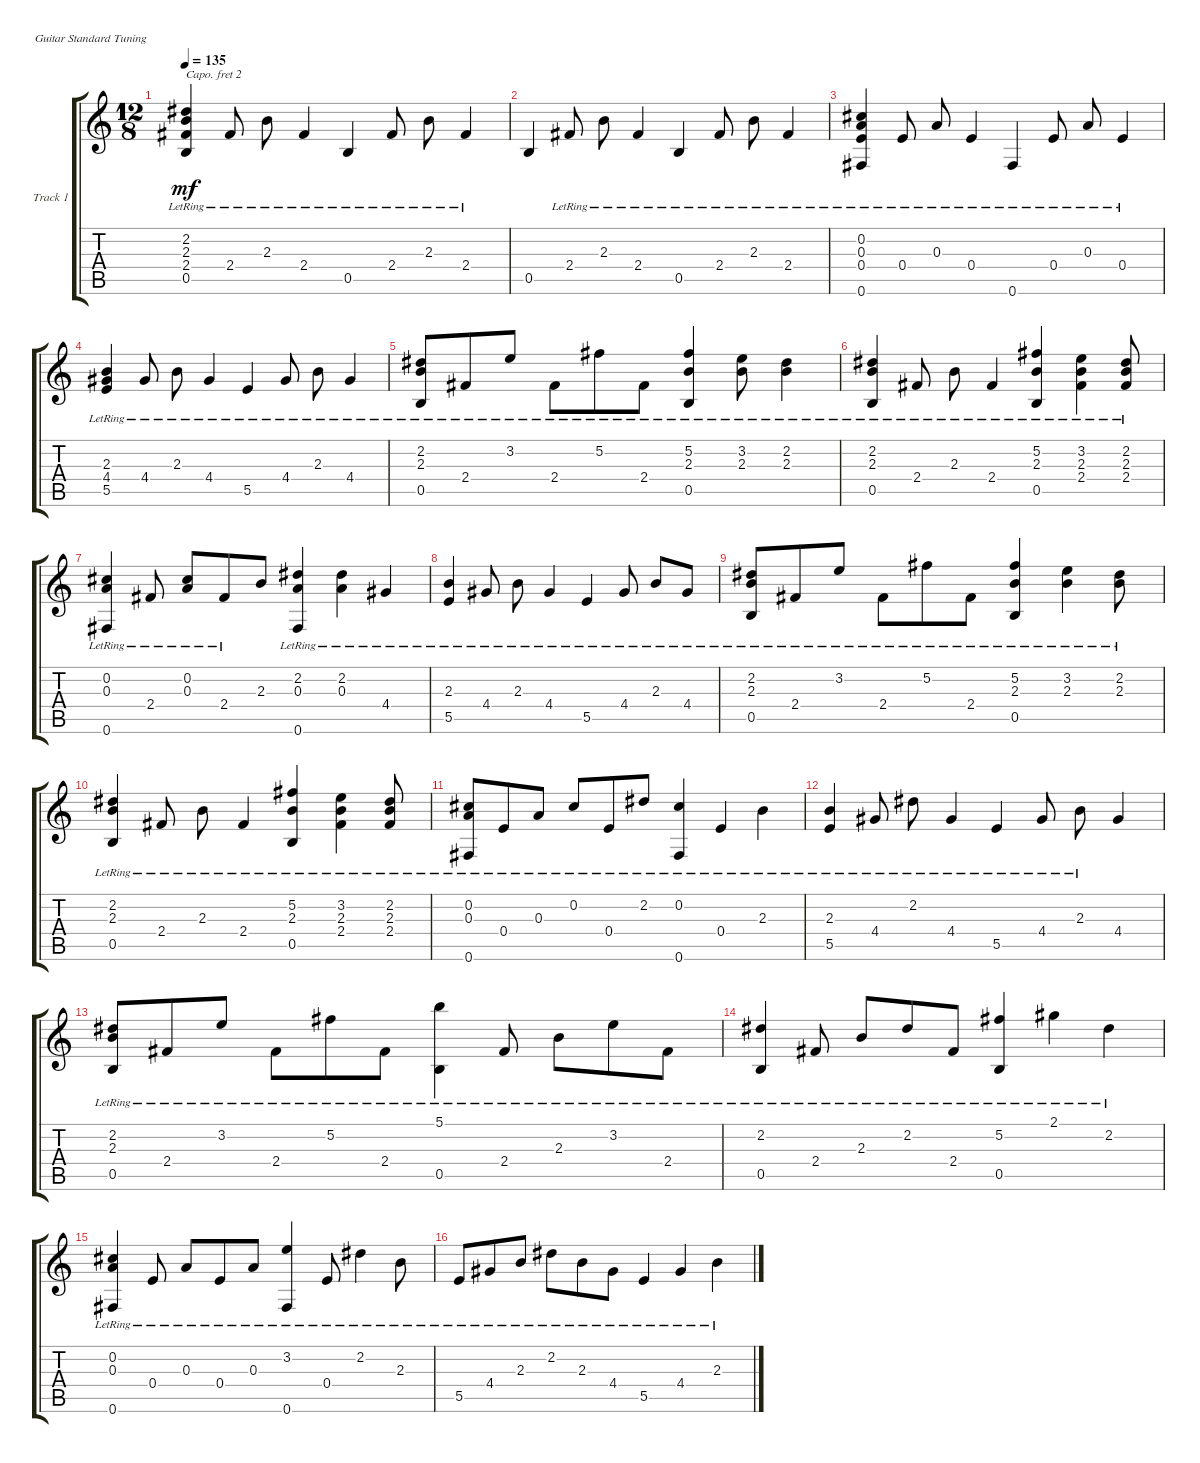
\bracketExtendMode groupsimilarinstruments
\firstSystemTrackNameOrientation horizontal
\otherSystemsTrackNameOrientation horizontal
\track ("Track 1" "Track 1") {instrument acousticguitarsteel}
\staff {score tabs}
\capo 2
\tuning (E4 B3 G3 D3 A2 E2)
\ts (12 8)
\tempo 135
\clef g2
\ks c
(2.2{lr} 2.3{lr} 2.4{lr} 0.5{lr}).4{dy mf instrument acousticguitarsteel} 2.4{lr}.8 2.3{lr}.8 2.4{lr}.4 0.5{lr}.4 2.4{lr}.8 2.3{lr}.8 2.4{lr}.4 |
0.5.4 2.4{lr}.8 2.3{lr}.8 2.4{lr}.4 0.5{lr}.4 2.4{lr}.8 2.3{lr}.8 2.4{lr}.4 |
(0.2{lr} 0.3{lr} 0.4{lr} 0.6{lr}).4 0.4{lr}.8 0.3{lr}.8 0.4{lr}.4 0.6{lr}.4 0.4{lr}.8 0.3{lr}.8 0.4{lr}.4 |
(2.3{lr} 4.4{lr} 5.5{lr}).4 4.4{lr}.8 2.3{lr}.8 4.4{lr}.4 5.5{lr}.4 4.4{lr}.8 2.3{lr}.8 4.4{lr}.4 |
(2.2{lr} 2.3{lr} 0.5{lr}).8 2.4{lr}.8 3.2{lr}.8 2.4{lr}.8 5.2{lr}.8 2.4{lr}.8 (5.2{lr} 2.3{lr} 0.5{lr}).4 (3.2{lr} 2.3{lr}).8 (2.2{lr} 2.3{lr}).4 |
(2.2{lr} 2.3{lr} 0.5{lr}).4 2.4{lr}.8 2.3{lr}.8 2.4{lr}.4 (5.2{lr} 2.3{lr} 0.5{lr}).4 (3.2{lr} 2.3{lr} 2.4{lr}).4 (2.2{lr} 2.3{lr} 2.4{lr}).8 |
(0.2{lr} 0.3{lr} 0.6{lr}).4 2.4{lr}.8 (0.2{lr} 0.3{lr}).8 2.4{lr}.8 2.3.8 (2.2{lr} 0.3{lr} 0.6{lr}).4 (2.2{lr} 0.3{lr}).4 4.4{lr}.4 |
(2.3{lr} 5.5{lr}).4 4.4{lr}.8 2.3{lr}.8 4.4{lr}.4 5.5{lr}.4 4.4{lr}.8 2.3{lr}.8 4.4{lr}.8 |
(2.2{lr} 2.3{lr} 0.5{lr}).8 2.4{lr}.8 3.2{lr}.8 2.4{lr}.8 5.2{lr}.8 2.4{lr}.8 (5.2{lr} 2.3{lr} 0.5{lr}).4 (3.2{lr} 2.3{lr}).4 (2.2{lr} 2.3{lr}).8 |
(2.2{lr} 2.3{lr} 0.5{lr}).4 2.4{lr}.8 2.3{lr}.8 2.4{lr}.4 (5.2{lr} 2.3{lr} 0.5{lr}).4 (3.2{lr} 2.3{lr} 2.4{lr}).4 (2.2{lr} 2.3{lr} 2.4{lr}).8 |
(0.2{lr} 0.3{lr} 0.6{lr}).8 0.4{lr}.8 0.3{lr}.8 0.2{lr}.8 0.4{lr}.8 2.2{lr}.8 (0.2{lr} 0.6{lr}).4 0.4{lr}.4 2.3{lr}.4 |
(2.3{lr} 5.5{lr}).4 4.4{lr}.8 2.2{lr}.8 4.4{lr}.4 5.5{lr}.4 4.4{lr}.8 2.3{lr}.8 4.4.4 |
(2.2{lr} 2.3{lr} 0.5{lr}).8 2.4{lr}.8 3.2{lr}.8 2.4{lr}.8 5.2{lr}.8 2.4{lr}.8 (5.1{lr} 0.5{lr}).4 2.4{lr}.8 2.3{lr}.8 3.2{lr}.8 2.4{lr}.8 |
(2.2{lr} 0.5{lr}).4 2.4{lr}.8 2.3{lr}.8 2.2{lr}.8 2.4{lr}.8 (5.2{lr} 0.5{lr}).4 2.1{lr}.4 2.2{lr}.4 |
(0.2{lr} 0.3{lr} 0.6{lr}).4 0.4{lr}.8 0.3{lr}.8 0.4{lr}.8 0.3{lr}.8 (3.2{lr} 0.6{lr}).4 0.4{lr}.8 2.2{lr}.4 2.3{lr}.8 |
5.5{lr}.8 4.4{lr}.8 2.3{lr}.8 2.2{lr}.8 2.3{lr}.8 4.4{lr}.8 5.5{lr}.4 4.4{lr}.4 2.3{lr}.4
